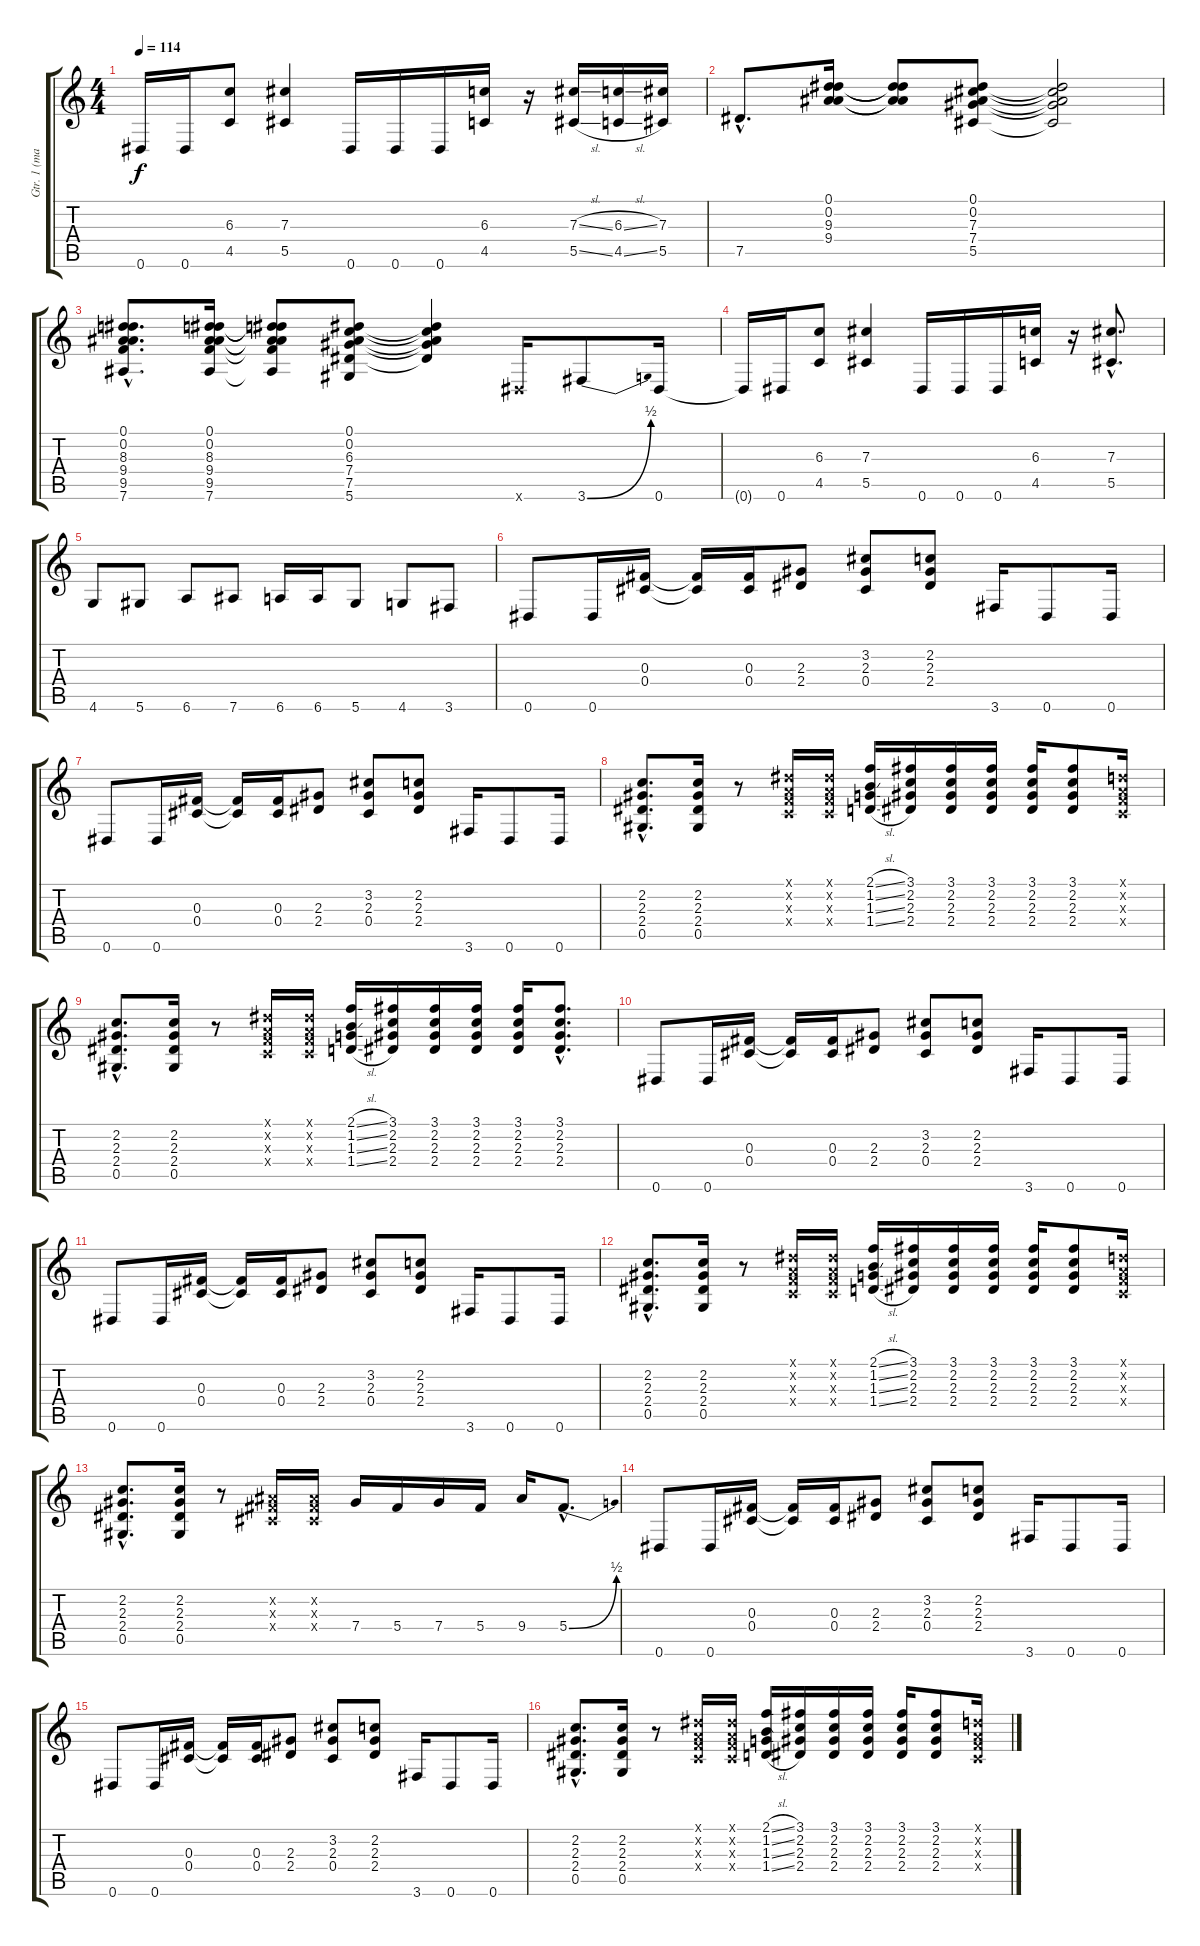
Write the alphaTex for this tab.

\track ("Gtr. 1 (main)" "Gtr. 1 (ma") {instrument distortionguitar}
\staff {score tabs}
\tuning (Eb4 Bb3 Gb3 Db3 Ab2 Eb2) {hide}
\ts (4 4)
\tempo 114
\clef g2
\ks c
0.6.16{dy f} 0.6.16 (6.3 4.5).8 (7.3 5.5).4 0.6.16 0.6.16 0.6.16 (6.3 4.5).16 r.16 (7.3{sl} 5.5{sl}).16 (6.3{sl} 4.5{sl}).16 (7.3 5.5).16 |
7.5{hac}.8{d} (0.1 0.2 9.3 9.4).16 (0.1{t} 0.2{t} 9.3{t} 9.4{t}).8 (0.1 0.2 7.3 7.4 5.5).8 (0.1{t} 0.2{t} 7.3{t} 7.4{t} 5.5{t}).2 |
(0.1{hac} 0.2{hac} 8.3{hac} 9.4{hac} 9.5{hac} 7.6{hac}).8{d} (0.1 0.2 8.3 9.4 9.5 7.6).16 (0.1{t} 0.2{t} 8.3{t} 9.4{t} 9.5{t} 7.6{t}).8 (0.1 0.2 6.3 7.4 7.5 5.6).8 (0.1{t} 0.2{t} 6.3{t} 7.4{t} 7.5{t}).4 0.6{x}.16 3.6{be (bend 0 0 60 2)}.8 0.6.16 |
0.6{t}.16 0.6.16 (6.3 4.5).8 (7.3 5.5).4 0.6.16 0.6.16 0.6.16 (6.3 4.5).16 r.16 (7.3{hac} 5.5{hac}).8{d} |
4.6.8 5.6.8 6.6.8 7.6.8 6.6.16 6.6.16 5.6.8 4.6.8 3.6.8 |
0.6.8 0.6.16 (0.3 0.4).16 (0.3{t} 0.4{t}).16 (0.3 0.4).16 (2.3 2.4).8 (3.2 2.3 0.4).8 (2.2 2.3 2.4).8 3.6.16 0.6.8 0.6.16 |
0.6.8 0.6.16 (0.3 0.4).16 (0.3{t} 0.4{t}).16 (0.3 0.4).16 (2.3 2.4).8 (3.2 2.3 0.4).8 (2.2 2.3 2.4).8 3.6.16 0.6.8 0.6.16 |
(2.2{hac} 2.3{hac} 2.4{hac} 0.5{hac}).8{d} (2.2 2.3 2.4 0.5).16 r.8 (0.1{x} -1.2{x} -1.3{x} -1.4{x}).16 (0.1{x} -1.2{x} -1.3{x} -1.4{x}).16 (2.1{sl} 1.2{sl} 1.3{sl} 1.4{sl}).16 (3.1 2.2 2.3 2.4).16 (3.1 2.2 2.3 2.4).16 (3.1 2.2 2.3 2.4).16 (3.1 2.2 2.3 2.4).16 (3.1 2.2 2.3 2.4).8 (-1.1{x} -1.2{x} -1.3{x} -1.4{x}).16 |
(2.2{hac} 2.3{hac} 2.4{hac} 0.5{hac}).8{d} (2.2 2.3 2.4 0.5).16 r.8 (0.1{x} -1.2{x} -1.3{x} -1.4{x}).16 (0.1{x} -1.2{x} -1.3{x} -1.4{x}).16 (2.1{sl} 1.2{sl} 1.3{sl} 1.4{sl}).16 (3.1 2.2 2.3 2.4).16 (3.1 2.2 2.3 2.4).16 (3.1 2.2 2.3 2.4).16 (3.1 2.2 2.3 2.4).16 (3.1{hac} 2.2{hac} 2.3{hac} 2.4{hac}).8{d} |
0.6.8 0.6.16 (0.3 0.4).16 (0.3{t} 0.4{t}).16 (0.3 0.4).16 (2.3 2.4).8 (3.2 2.3 0.4).8 (2.2 2.3 2.4).8 3.6.16 0.6.8 0.6.16 |
0.6.8 0.6.16 (0.3 0.4).16 (0.3{t} 0.4{t}).16 (0.3 0.4).16 (2.3 2.4).8 (3.2 2.3 0.4).8 (2.2 2.3 2.4).8 3.6.16 0.6.8 0.6.16 |
(2.2{hac} 2.3{hac} 2.4{hac} 0.5{hac}).8{d} (2.2 2.3 2.4 0.5).16 r.8 (0.1{x} -1.2{x} -1.3{x} -1.4{x}).16 (0.1{x} -1.2{x} -1.3{x} -1.4{x}).16 (2.1{sl} 1.2{sl} 1.3{sl} 1.4{sl}).16 (3.1 2.2 2.3 2.4).16 (3.1 2.2 2.3 2.4).16 (3.1 2.2 2.3 2.4).16 (3.1 2.2 2.3 2.4).16 (3.1 2.2 2.3 2.4).8 (-1.1{x} -1.2{x} -1.3{x} -1.4{x}).16 |
(2.2{hac} 2.3{hac} 2.4{hac} 0.5{hac}).8{d} (2.2 2.3 2.4 0.5).16 r.8 (0.2{x} 0.3{x} 0.4{x}).16 (0.2{x} 0.3{x} 0.4{x}).16 7.4.16 5.4.16 7.4.16 5.4.16 9.4.16 5.4{be (bend 0 0 60 2) hac}.8{d} |
0.6.8 0.6.16 (0.3 0.4).16 (0.3{t} 0.4{t}).16 (0.3 0.4).16 (2.3 2.4).8 (3.2 2.3 0.4).8 (2.2 2.3 2.4).8 3.6.16 0.6.8 0.6.16 |
0.6.8 0.6.16 (0.3 0.4).16 (0.3{t} 0.4{t}).16 (0.3 0.4).16 (2.3 2.4).8 (3.2 2.3 0.4).8 (2.2 2.3 2.4).8 3.6.16 0.6.8 0.6.16 |
(2.2{hac} 2.3{hac} 2.4{hac} 0.5{hac}).8{d} (2.2 2.3 2.4 0.5).16 r.8 (0.1{x} -1.2{x} -1.3{x} -1.4{x}).16 (0.1{x} -1.2{x} -1.3{x} -1.4{x}).16 (2.1{sl} 1.2{sl} 1.3{sl} 1.4{sl}).16 (3.1 2.2 2.3 2.4).16 (3.1 2.2 2.3 2.4).16 (3.1 2.2 2.3 2.4).16 (3.1 2.2 2.3 2.4).16 (3.1 2.2 2.3 2.4).8 (-1.1{x} -1.2{x} -1.3{x} -1.4{x}).16
